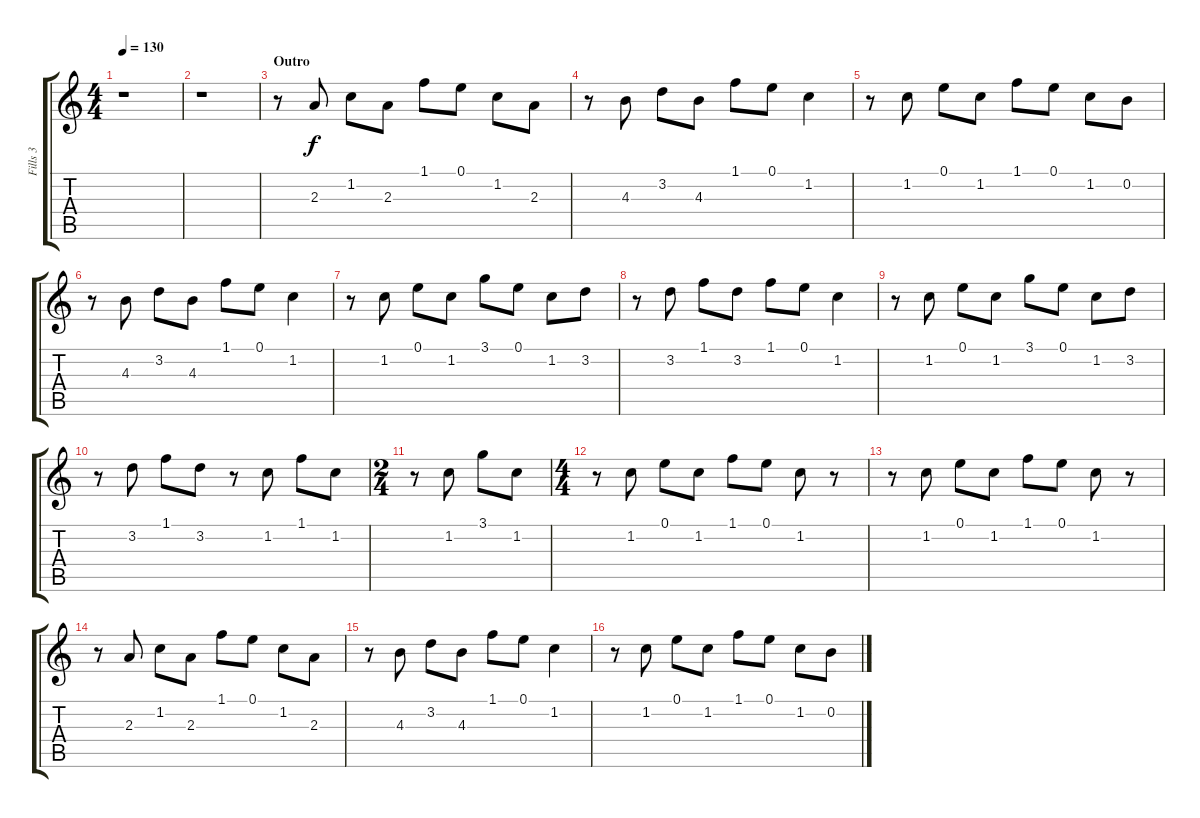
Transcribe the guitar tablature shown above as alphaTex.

\track ("Fills 3" "Fills 3") {instrument electricguitarclean}
\staff {score tabs}
\tuning (E4 B3 G3 D3 A2 E2) {hide}
\ts (4 4)
\tempo 130
\clef g2
\ks c
r.1{dy f} |
r.1 |
\section ("" "Outro")
r.8 2.3.8 1.2.8 2.3.8 1.1.8 0.1.8 1.2.8 2.3.8 |
r.8 4.3.8 3.2.8 4.3.8 1.1.8 0.1.8 1.2.4 |
r.8 1.2.8 0.1.8 1.2.8 1.1.8 0.1.8 1.2.8 0.2.8 |
r.8 4.3.8 3.2.8 4.3.8 1.1.8 0.1.8 1.2.4 |
r.8 1.2.8 0.1.8 1.2.8 3.1.8 0.1.8 1.2.8 3.2.8 |
r.8 3.2.8 1.1.8 3.2.8 1.1.8 0.1.8 1.2.4 |
r.8 1.2.8 0.1.8 1.2.8 3.1.8 0.1.8 1.2.8 3.2.8 |
r.8 3.2.8 1.1.8 3.2.8 r.8 1.2.8 1.1.8 1.2.8 |
\ts (2 4)
r.8 1.2.8 3.1.8 1.2.8 |
\ts (4 4)
r.8 1.2.8 0.1.8 1.2.8 1.1.8 0.1.8 1.2.8 r.8 |
r.8 1.2.8 0.1.8 1.2.8 1.1.8 0.1.8 1.2.8 r.8 |
r.8 2.3.8 1.2.8 2.3.8 1.1.8 0.1.8 1.2.8 2.3.8 |
r.8 4.3.8 3.2.8 4.3.8 1.1.8 0.1.8 1.2.4 |
r.8 1.2.8 0.1.8 1.2.8 1.1.8 0.1.8 1.2.8 0.2.8
